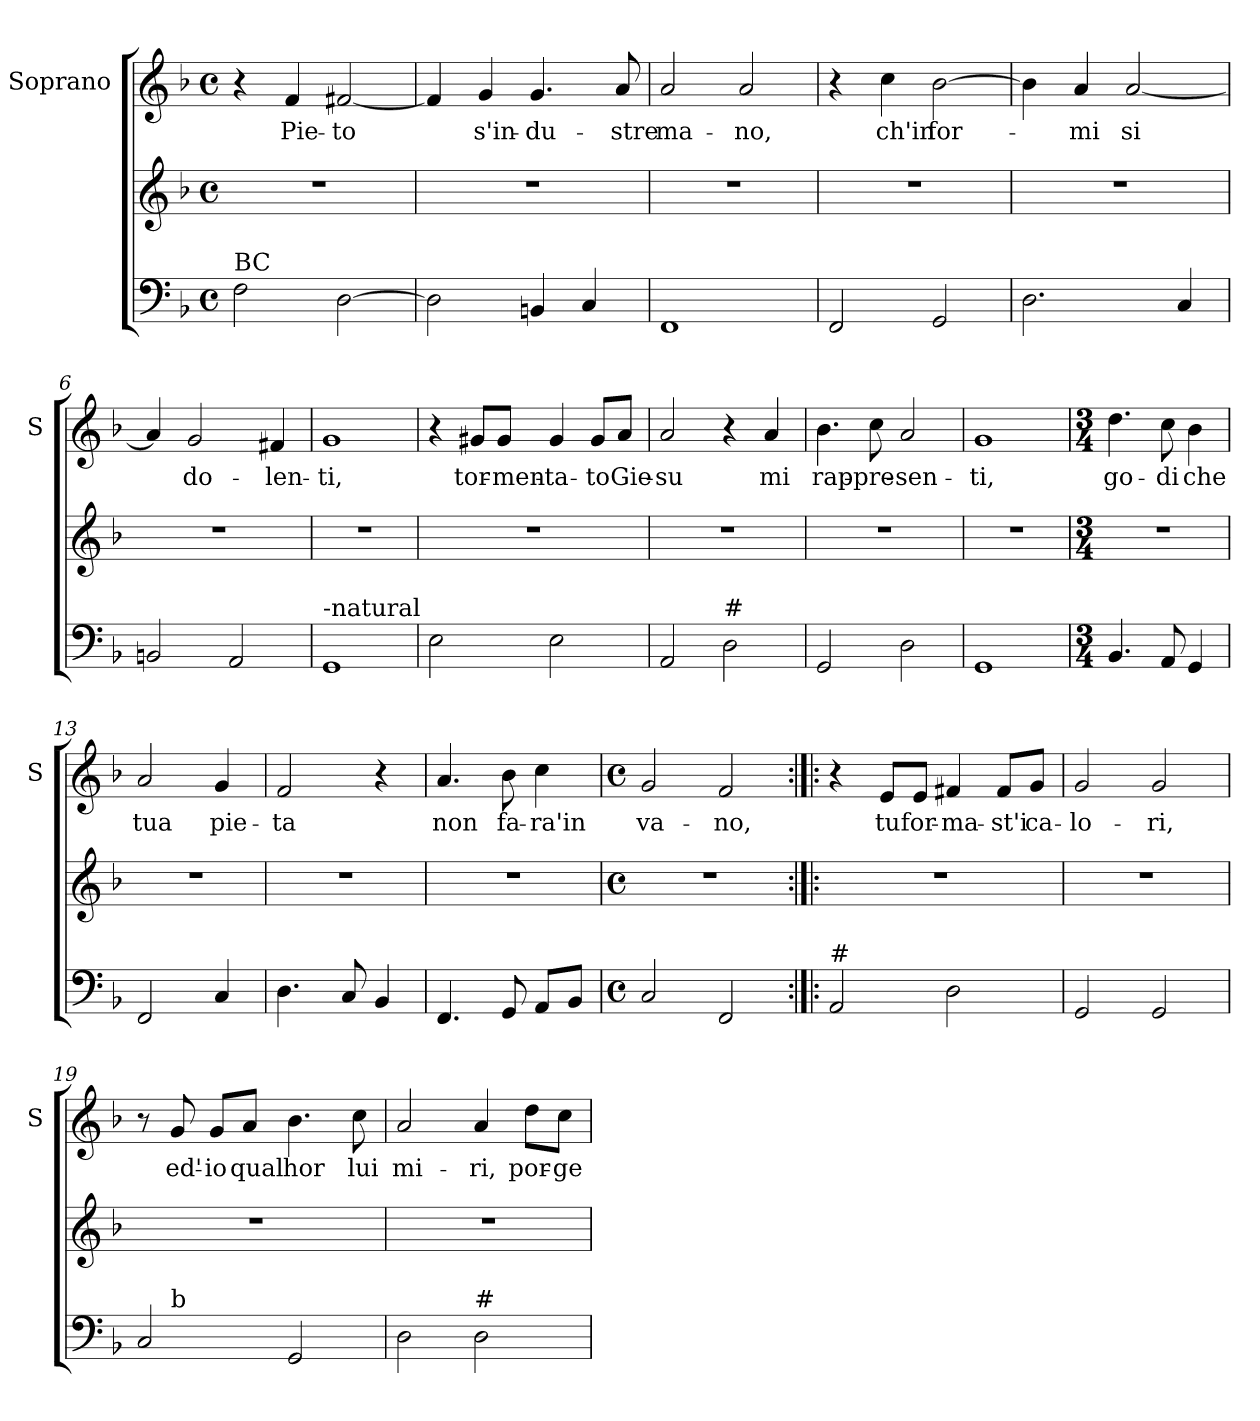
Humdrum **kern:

**kern	**kern	**kern	**text
*part2	*part2	*part1	*part1
*staff3	*staff2	*staff1	*staff1
*	*	*I"Soprano	*
*	*	*I'S	*
*clefF4	*clefG2	*clefG2	*
*k[b-]	*k[b-]	*k[b-]	*
*F:	*F:	*F:	*
*M4/4	*M4/4	*M4/4	*
*met(c)	*met(c)	*met(c)	*
=1	=1	=1	=1
!LO:TX:a:t=BC	!	!	!
2F\	1r	4r	.
!	!	!	!LO:LY:b
.	.	4f/	Pie-
!	!	!	!LO:LY:b
[2D\	.	[2f#X/	-to
=2	=2	=2	=2
2D\]	1r	4f#/]	.
!	!	!	!LO:LY:b
.	.	4g/	s'in-
!	!	!	!LO:LY:b
4BBn/	.	4.g/	-du-
4C/	.	.	.
!	!	!	!LO:LY:b
.	.	8a/	-stre
=3	=3	=3	=3
!	!	!	!LO:LY:b
1FF	1r	2a/	ma-
!	!	!	!LO:LY:b
.	.	2a/	-no,
=4	=4	=4	=4
2FF/	1r	4r	.
!	!	!	!LO:LY:b
.	.	4cc\	ch'in
!	!	!	!LO:LY:b
2GG/	.	[2b-\	for-
=5	=5	=5	=5
2.D\	1r	4b-\]	.
!	!	!	!LO:LY:b
.	.	4a/	-mi
!	!	!	!LO:LY:b
.	.	[2a/	si
4C/	.	.	.
!!LO:LB:g=z
=6	=6	=6	=6
2BBn/	1r	4a/]	.
!	!	!	!LO:LY:b
.	.	2g/	do-
2AA/	.	.	.
!	!	!	!LO:LY:b
.	.	4f#X/	-len-
=7	=7	=7	=7
!LO:TX:a:t=-natural	!	!	!
!	!	!	!LO:LY:b
1GG	1r	1g	-ti,
=8	=8	=8	=8
2E\	1r	4r	.
!	!	!	!LO:LY:b
.	.	8g#X/L	tor-
!	!	!	!LO:LY:b
.	.	8g#/J	-men-
!	!	!	!LO:LY:b
2E\	.	4g#/	-ta-
!	!	!	!LO:LY:b
.	.	8g#/L	-to
!	!	!	!LO:LY:b
.	.	8a/J	Gie-
=9	=9	=9	=9
!	!	!	!LO:LY:b
2AA/	1r	2a/	-su
!LO:TX:a:t=#	!	!	!
2D\	.	4r	.
!	!	!	!LO:LY:b
.	.	4a/	mi
=10	=10	=10	=10
!	!	!	!LO:LY:b
2GG/	1r	4.b-\	rap-
!	!	!	!LO:LY:b
.	.	8cc\	-pre-
!	!	!	!LO:LY:b
2D\	.	2a/	-sen-
!!LO:LB:g=z
=11	=11	=11	=11
!	!	!	!LO:LY:b
1GG	1r	1g	-ti,
=12	=12	=12	=12
*M3/4	*M3/4	*M3/4	*
!	!	!	!LO:LY:b
4.BB-/	2.r	4.dd\	go-
!	!	!	!LO:LY:b
8AA/	.	8cc\	-di
!	!	!	!LO:LY:b
4GG/	.	4b-\	che
=13	=13	=13	=13
!	!	!	!LO:LY:b
2FF/	2.r	2a/	tua
!	!	!	!LO:LY:b
4C/	.	4g/	pie-
=14	=14	=14	=14
!	!	!	!LO:LY:b
4.D\	2.r	2f/	-ta
8C/	.	.	.
4BB-/	.	4r	.
=15	=15	=15	=15
!	!	!	!LO:LY:b
4.FF/	2.r	4.a/	non
!	!	!	!LO:LY:b
8GG/	.	8b-\	fa-
!	!	!	!LO:LY:b
8AA/L	.	4cc\	-ra'in
8BB-/J	.	.	.
=16	=16	=16	=16
*M4/4	*M4/4	*M4/4	*
*met(c)	*met(c)	*met(c)	*
!	!	!	!LO:LY:b
2C/	1r	2g/	va-
!	!	!	!LO:LY:b
2FF/	.	2f/	-no,
!!LO:PB:g=z
=17:|!|:	=17:|!|:	=17:|!|:	=17:|!|:
!LO:TX:a:t=#	!	!	!
2AA/	1r	4r	.
!	!	!	!LO:LY:b
.	.	8e/L	tu
!	!	!	!LO:LY:b
.	.	8e/J	for-
!	!	!	!LO:LY:b
2D\	.	4f#X/	-ma-
!	!	!	!LO:LY:b
.	.	8f#/L	-st'i
!	!	!	!LO:LY:b
.	.	8g/J	ca-
=18	=18	=18	=18
!	!	!	!LO:LY:b
2GG/	1r	2g/	-lo-
!	!	!	!LO:LY:b
2GG/	.	2g/	-ri,
=19	=19	=19	=19
*^	*	*	*
2C/	8ryy	1r	8r	.
!	!LO:TX:a:t=b	!	!	!
!	!	!	!	!LO:LY:b
.	2..ryy	.	8g/	ed'-
!	!	!	!	!LO:LY:b
.	.	.	8g/L	-io
!	!	!	!	!LO:LY:b
.	.	.	8a/J	qual'
!	!	!	!	!LO:LY:b
2GG/	.	.	4.b-\	hor
!	!	!	!	!LO:LY:b
.	.	.	8cc\	lui
=20	=20	=20	=20	=20
!	!	!	!	!LO:LY:b
*v	*v	*	*	*
2D\	1r	2a/	mi-
!LO:TX:a:t=#	!	!	!
!	!	!	!LO:LY:b
2D\	.	4a/	-ri,
!	!	!	!LO:LY:b
.	.	8dd\L	por-
!	!	!	!LO:LY:b
.	.	8cc\J	-ge-
=	=	=	=
*-	*-	*-	*-
